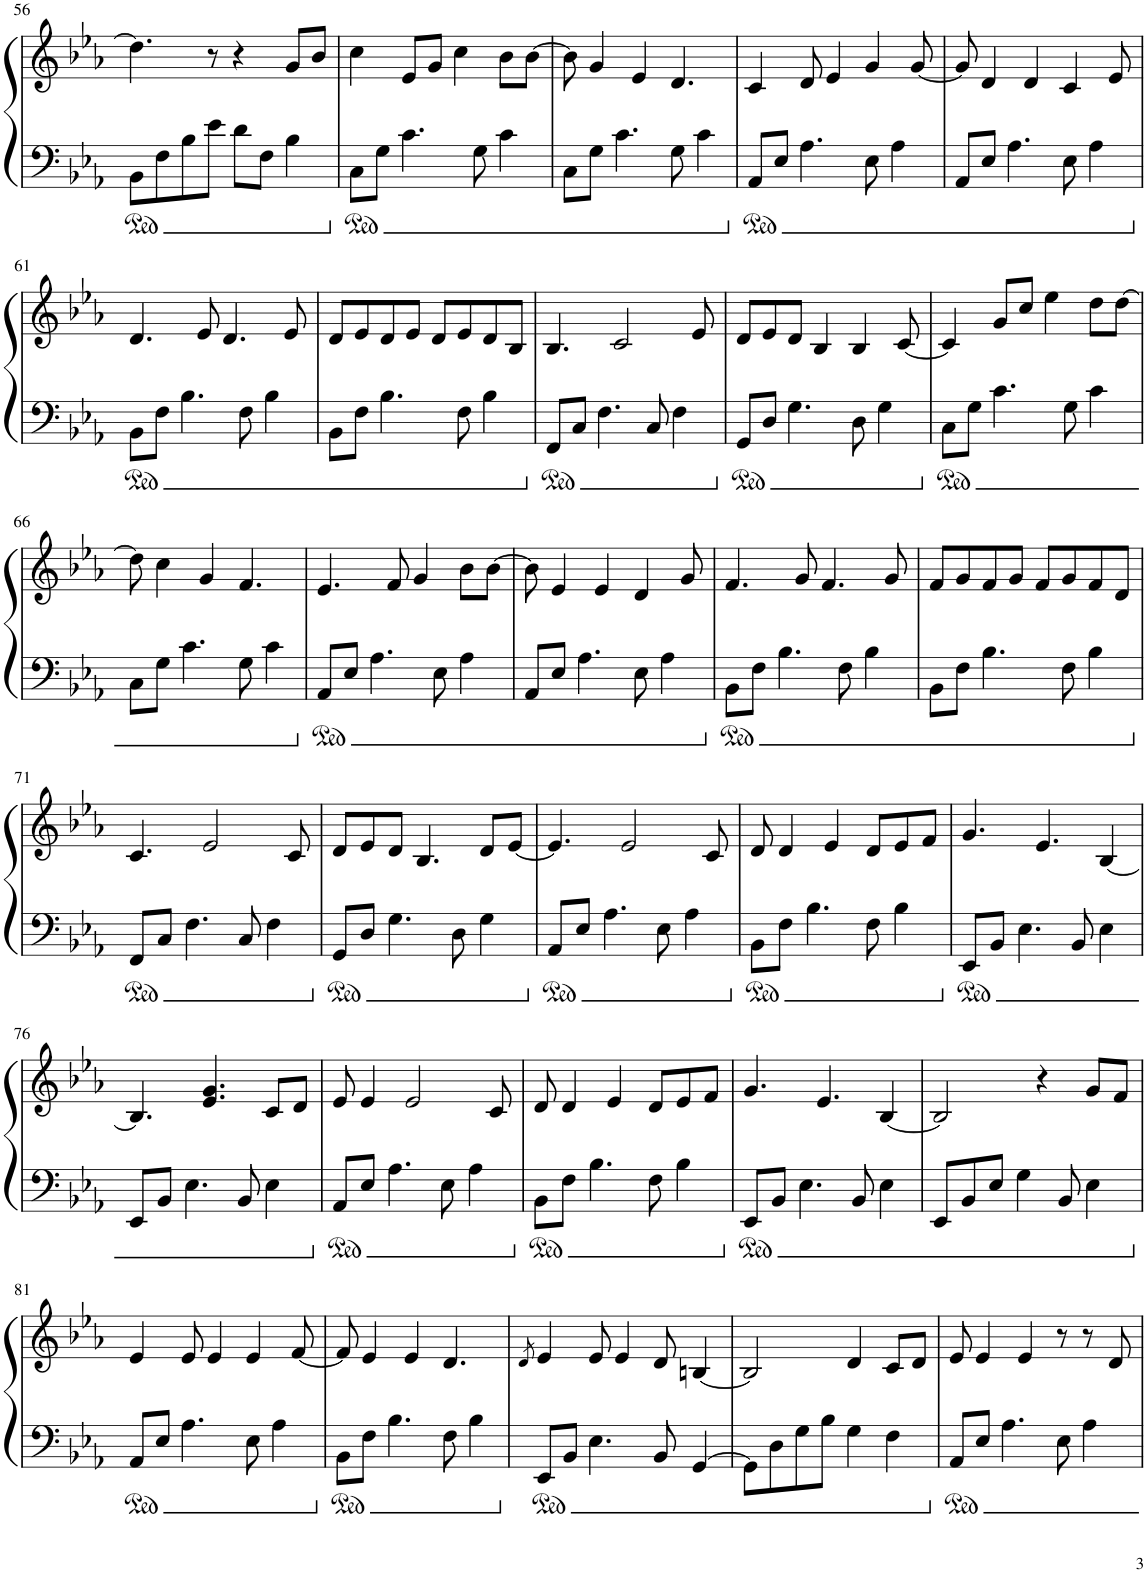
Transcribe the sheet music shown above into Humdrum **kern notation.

**kern	**kern
*part1	*part1
*staff2	*staff1
*I"Piano	*
*I'Pno.	*
!!LO:PB:g=z
*clefF4	*clefG2
*k[b-e-a-]	*k[b-e-a-]
*M4/4	*M4/4
=56	=56
8BB-\L	4.dd\]
8F\	.
8B-\	.
8e-\J	8r
8d\L	4r
8F\J	.
4B-\	8g/L
.	8b-/J
=57	=57
8C\L	4cc\
8G\J	.
4.c\	8e-/L
.	8g/J
.	4cc\
8G\	.
4c\	8b-\L
.	[8b-\J
=58	=58
8C\L	8b-\]
8G\J	4g/
4.c\	.
.	4e-/
8G\	4.d/
4c\	.
=59	=59
8AA-/L	4c/
8E-/J	.
4.A-\	8d/
.	4e-/
8E-\	4g/
4A-\	.
.	[8g/
=60	=60
8AA-/L	8g/]
8E-/J	4d/
4.A-\	.
.	4d/
8E-\	4c/
4A-\	.
.	8e-/
!!LO:LB:g=z
=61	=61
8BB-\L	4.d/
8F\J	.
4.B-\	.
.	8e-/
.	4.d/
8F\	.
4B-\	.
.	8e-/
=62	=62
8BB-\L	8d/L
8F\J	8e-/
4.B-\	8d/
.	8e-/J
.	8d/L
8F\	8e-/
4B-\	8d/
.	8B-/J
=63	=63
8FF/L	4.B-/
8C/J	.
4.F\	.
.	2c/
8C/	.
4F\	.
.	8e-/
=64	=64
8GG/L	8d/L
8D/J	8e-/
4.G\	8d/J
.	4B-/
8D\	4B-/
4G\	.
.	[8c/
=65	=65
8C\L	4c/]
8G\J	.
4.c\	8g/L
.	8cc/J
.	4ee-\
8G\	.
4c\	8dd\L
.	[8dd\J
!!LO:LB:g=z
=66	=66
8C\L	8dd\]
8G\J	4cc\
4.c\	.
.	4g/
8G\	4.f/
4c\	.
=67	=67
8AA-/L	4.e-/
8E-/J	.
4.A-\	.
.	8f/
.	4g/
8E-\	.
4A-\	8b-\L
.	[8b-\J
=68	=68
8AA-/L	8b-\]
8E-/J	4e-/
4.A-\	.
.	4e-/
8E-\	4d/
4A-\	.
.	8g/
=69	=69
8BB-\L	4.f/
8F\J	.
4.B-\	.
.	8g/
.	4.f/
8F\	.
4B-\	.
.	8g/
=70	=70
8BB-\L	8f/L
8F\J	8g/
4.B-\	8f/
.	8g/J
.	8f/L
8F\	8g/
4B-\	8f/
.	8d/J
!!LO:LB:g=z
=71	=71
8FF/L	4.c/
8C/J	.
4.F\	.
.	2e-/
8C/	.
4F\	.
.	8c/
=72	=72
8GG/L	8d/L
8D/J	8e-/
4.G\	8d/J
.	4.B-/
8D\	.
4G\	8d/L
.	[8e-/J
=73	=73
8AA-/L	4.e-/]
8E-/J	.
4.A-\	.
.	2e-/
8E-\	.
4A-\	.
.	8c/
=74	=74
8BB-\L	8d/
8F\J	4d/
4.B-\	.
.	4e-/
8F\	8d/L
4B-\	8e-/
.	8f/J
=75	=75
8EE-/L	4.g/
8BB-/J	.
4.E-\	.
.	4.e-/
8BB-/	.
4E-\	[4B-/
!!LO:LB:g=z
=76	=76
8EE-/L	4.B-/]
8BB-/J	.
4.E-\	.
.	4.e-/ 4.g/
8BB-/	.
4E-\	8c/L
.	8d/J
=77	=77
8AA-/L	8e-/
8E-/J	4e-/
4.A-\	.
.	2e-/
8E-\	.
4A-\	.
.	8c/
=78	=78
8BB-\L	8d/
8F\J	4d/
4.B-\	.
.	4e-/
8F\	8d/L
4B-\	8e-/
.	8f/J
=79	=79
8EE-/L	4.g/
8BB-/J	.
4.E-\	.
.	4.e-/
8BB-/	.
4E-\	[4B-/
=80	=80
8EE-/L	2B-/]
8BB-/	.
8E-/J	.
4G\	.
.	4r
8BB-/	.
4E-\	8g/L
.	8f/J
!!LO:LB:g=z
=81	=81
8AA-/L	4e-/
8E-/J	.
4.A-\	8e-/
.	4e-/
8E-\	4e-/
4A-\	.
.	[8f/
=82	=82
8BB-\L	8f/]
8F\J	4e-/
4.B-\	.
.	4e-/
8F\	4.d/
4B-\	.
=83	=83
.	8qd/
8EE-/L	4e-/
8BB-/J	.
4.E-\	8e-/
.	4e-/
8BB-/	8d/
[4GG/	[4Bn/
=84	=84
8GG\L]	2B/]
8D\	.
8G\	.
8B-\J	.
4G\	4d/
4F\	8c/L
.	8d/J
=85	=85
8AA-/L	8e-/
8E-/J	4e-/
4.A-\	.
.	4e-/
8E-\	8r
4A-\	8r
.	8d/
=	=
*-	*-
